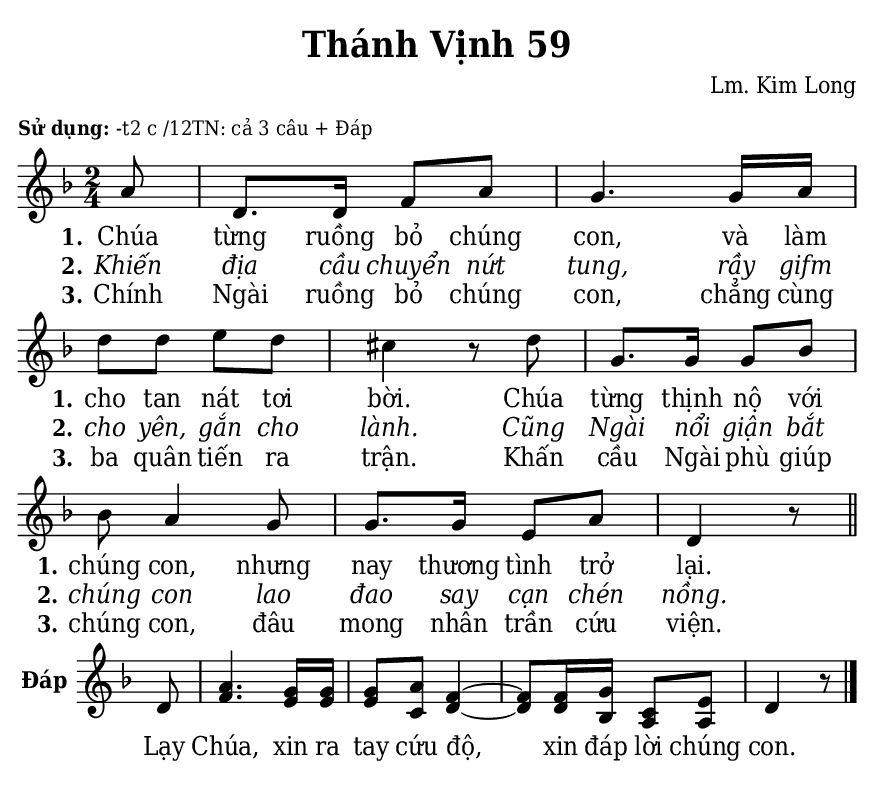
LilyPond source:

% Cài đặt chung
\version "2.22.1"
\include "english.ly"

\header {
  title = "Thánh Vịnh 59"
  composer = "Lm. Kim Long"
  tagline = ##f
}

% mã nguồn cho những chức năng chưa hỗ trợ trong phiên bản lilypond hiện tại
% cung cấp bởi cộng đồng lilypond khi gửi email đến lilypond-user@gnu.org
% Đổi kích thước nốt cho bè phụ
notBePhu =
#(define-music-function (font-size music) (number? ly:music?)
   (for-some-music
     (lambda (m)
       (if (music-is-of-type? m 'rhythmic-event)
           (begin
             (set! (ly:music-property m 'tweaks)
                   (cons `(font-size . ,font-size)
                         (ly:music-property m 'tweaks)))
             #t)
           #f))
     music)
   music)

% in số phiên khúc trên mỗi dòng
#(define (add-grob-definition grob-name grob-entry)
     (set! all-grob-descriptions
           (cons ((@@ (lily) completize-grob-entry)
                  (cons grob-name grob-entry))
                 all-grob-descriptions)))

#(add-grob-definition
    'StanzaNumberSpanner
    `((direction . ,LEFT)
      (font-series . bold)
      (padding . 1.0)
      (side-axis . ,X)
      (stencil . ,ly:text-interface::print)
      (X-offset . ,ly:side-position-interface::x-aligned-side)
      (Y-extent . ,grob::always-Y-extent-from-stencil)
      (meta . ((class . Spanner)
               (interfaces . (font-interface
                              side-position-interface
                              stanza-number-interface
                              text-interface))))))

\layout {
    \context {
      \Global
      \grobdescriptions #all-grob-descriptions
    }
    \context {
      \Score
      \remove Stanza_number_align_engraver
      \consists
        #(lambda (context)
           (let ((texts '())
                 (syllables '()))
             (make-engraver
              (acknowledgers
               ((stanza-number-interface engraver grob source-engraver)
                  (set! texts (cons grob texts)))
               ((lyric-syllable-interface engraver grob source-engraver)
                  (set! syllables (cons grob syllables))))
              ((stop-translation-timestep engraver)
                 (for-each
                  (lambda (text)
                    (for-each
                     (lambda (syllable)
                       (ly:pointer-group-interface::add-grob
                        text
                        'side-support-elements
                        syllable))
                     syllables))
                  texts)
                 (set! syllables '())))))
    }
    \context {
      \Lyrics
      \remove Stanza_number_engraver
      \consists
        #(lambda (context)
           (let ((text #f)
                 (last-stanza #f))
             (make-engraver
              ((process-music engraver)
                 (let ((stanza (ly:context-property context 'stanza #f)))
                   (if (and stanza (not (equal? stanza last-stanza)))
                       (let ((column (ly:context-property context
'currentCommandColumn)))
                         (set! last-stanza stanza)
                         (if text
                             (ly:spanner-set-bound! text RIGHT column))
                         (set! text (ly:engraver-make-grob engraver
'StanzaNumberSpanner '()))
                         (ly:grob-set-property! text 'text stanza)
                         (ly:spanner-set-bound! text LEFT column)))))
              ((finalize engraver)
                 (if text
                     (let ((column (ly:context-property context
'currentCommandColumn)))
                       (ly:spanner-set-bound! text RIGHT column)))))))
      \override StanzaNumberSpanner.horizon-padding = 10000
    }
}

stanzaReminderOff =
  \temporary \override StanzaNumberSpanner.after-line-breaking =
     #(lambda (grob)
        ;; Can be replaced with (not (first-broken-spanner? grob)) in 2.23.
        (if (let ((siblings (ly:spanner-broken-into (ly:grob-original grob))))
              (and (pair? siblings)
                   (not (eq? grob (car siblings)))))
            (ly:grob-suicide! grob)))

stanzaReminderOn = \undo \stanzaReminderOff
% kết thúc mã nguồn

% Nhạc
nhacPhanMot = \relative c'' {
  \key f \major
  \time 2/4
  \partial 8 a8 |
  d,8. d16 f8 a |
  g4. g16 a |
  d8 d e d |
  cs4 r8 d |
  g,8. g16 g8 bf |
  bf a4 g8 |
  g8. g16 e8 a |
  d,4 r8 \bar "||"
}

nhacPhanHai = \relative c' {
  \key f \major
  \time 2/4
  \partial 8 d8 |
  <<
    {
      a'4. g16 g |
      g8 a f4 ~ |
      f8 f16 g c,8 e
    }
    {
      f4. e16 e |
      e8 c d4 ~ |
      d8 d16 bf a8 a
    }
  >>
  d4 r8 \bar "|."
}

% Lời
loiPhanMot = \lyricmode {
  <<
    {
      \set stanza = "1."
      Chúa từng ruồng bỏ chúng con,
      và làm cho tan nát tơi bời.
      Chúa từng thịnh nộ với chúng con,
      nhưng nay thương tình trở lại.
    }
    \new Lyrics {
	    \set associatedVoice = "beSop"
	    \set stanza = "2."
      \override Lyrics.LyricText.font-shape = #'italic
      Khiến địa cầu chuyển nứt tung,
      rầy gifm cho yên, gắn cho lành.
      Cũng Ngài nổi giận
      bắt chúng con lao đao say cạn chén nồng.
    }
    \new Lyrics {
	    \set associatedVoice = "beSop"
	    \set stanza = "3."
      Chính Ngài ruồng bỏ chúng con,
      chẳng cùng ba quân tiến ra trận.
      Khấn cầu Ngài phù giúp chúng con,
      đâu mong nhân trần cứu viện.
    }
  >>
}

loiPhanHai = \lyricmode {
  Lạy Chúa, xin ra tay cứu độ, xin đáp lời chúng con.
}

% Dàn trang
\paper {
  #(set-paper-size "a5")
  top-margin = 3\mm
  bottom-margin = 3\mm
  left-margin = 3\mm
  right-margin = 3\mm
  indent = #0
  #(define fonts
	 (make-pango-font-tree "Deja Vu Serif Condensed"
	 		       "Deja Vu Serif Condensed"
			       "Deja Vu Serif Condensed"
			       (/ 20 20)))
  print-page-number = ##f
}

\markup {
  \vspace #1
  %\fill-line {
    \column {
      \left-align {
        \line { \bold \small "Sử dụng:" }
      }
    }
    \column {
      \left-align {
        \line { \small "-t2 c /12TN: cả 3 câu + Đáp" }
      }
    }
  %}
}

\score {
  <<
    \new Staff <<
        \clef treble
        \new Voice = beSop {
          \nhacPhanMot
        }
      \new Lyrics \lyricsto beSop \loiPhanMot
    >>
  >>
  \layout {
    \override Lyrics.LyricSpace.minimum-distance = #0.5
    \override Score.BarNumber.break-visibility = ##(#f #f #f)
    \override Score.SpacingSpanner.uniform-stretching = ##t
    ragged-last = ##f
  }
}

\score {
  <<
    \new Staff \with {
      %\consists "Merge_rests_engraver"
      \remove "Time_signature_engraver"
      instrumentName = \markup { \bold "Đáp" }} <<
        \clef treble
        \new Voice = beSop {
          \nhacPhanHai
        }
      \new Lyrics \lyricsto beSop \loiPhanHai
    >>
  >>
  \layout {
    indent = 10
    \override Lyrics.LyricSpace.minimum-distance = #0.6
    \override Score.BarNumber.break-visibility = ##(#f #f #f)
    \override Score.SpacingSpanner.uniform-stretching = ##t
    ragged-last = ##f
  }
}